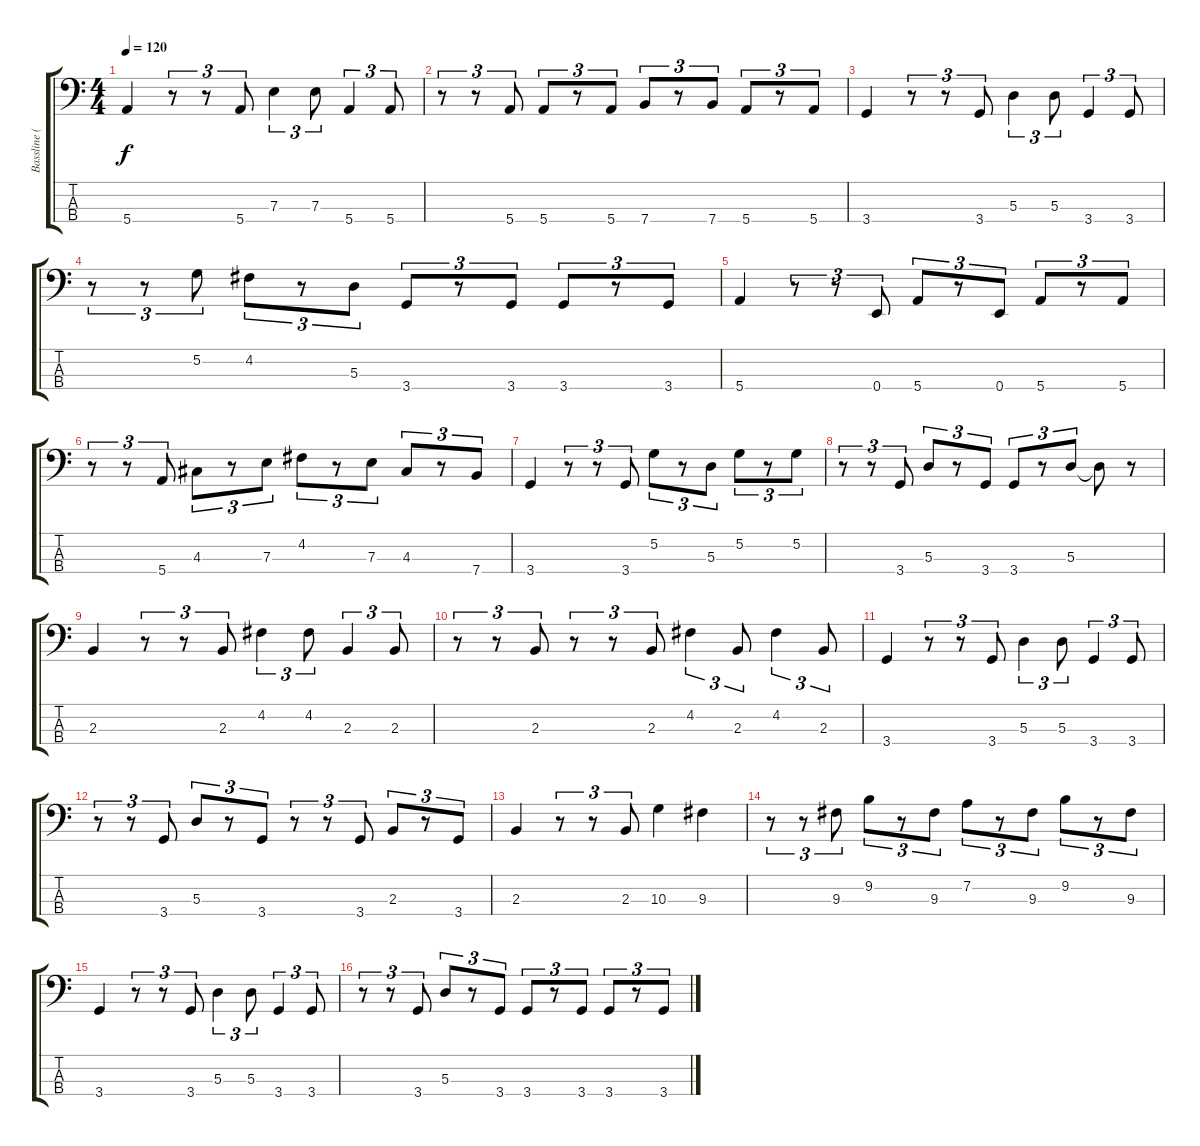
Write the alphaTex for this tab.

\track ("Bassline (Seriously Transcribed)" "Bassline (") {instrument electricbassfinger}
\staff {score tabs}
\tuning (G2 D2 A1 E1) {hide}
\ts (4 4)
\tempo 120
\clef f4
\ks c
5.4.4{dy f} r.8{tu (3 2)} r.8{tu (3 2)} 5.4.8{tu (3 2)} 7.3.4{tu (3 2)} 7.3.8{tu (3 2)} 5.4.4{tu (3 2)} 5.4.8{tu (3 2)} |
r.8{tu (3 2)} r.8{tu (3 2)} 5.4.8{tu (3 2)} 5.4.8{tu (3 2)} r.8{tu (3 2)} 5.4.8{tu (3 2)} 7.4.8{tu (3 2)} r.8{tu (3 2)} 7.4.8{tu (3 2)} 5.4.8{tu (3 2)} r.8{tu (3 2)} 5.4.8{tu (3 2)} |
3.4.4 r.8{tu (3 2)} r.8{tu (3 2)} 3.4.8{tu (3 2)} 5.3.4{tu (3 2)} 5.3.8{tu (3 2)} 3.4.4{tu (3 2)} 3.4.8{tu (3 2)} |
r.8{tu (3 2)} r.8{tu (3 2)} 5.2.8{tu (3 2)} 4.2.8{tu (3 2)} r.8{tu (3 2)} 5.3.8{tu (3 2)} 3.4.8{tu (3 2)} r.8{tu (3 2)} 3.4.8{tu (3 2)} 3.4.8{tu (3 2)} r.8{tu (3 2)} 3.4.8{tu (3 2)} |
5.4.4 r.8{tu (3 2)} r.8{tu (3 2)} 0.4.8{tu (3 2)} 5.4.8{tu (3 2)} r.8{tu (3 2)} 0.4.8{tu (3 2)} 5.4.8{tu (3 2)} r.8{tu (3 2)} 5.4.8{tu (3 2)} |
r.8{tu (3 2)} r.8{tu (3 2)} 5.4.8{tu (3 2)} 4.3.8{tu (3 2)} r.8{tu (3 2)} 7.3.8{tu (3 2)} 4.2.8{tu (3 2)} r.8{tu (3 2)} 7.3.8{tu (3 2)} 4.3.8{tu (3 2)} r.8{tu (3 2)} 7.4.8{tu (3 2)} |
3.4.4 r.8{tu (3 2)} r.8{tu (3 2)} 3.4.8{tu (3 2)} 5.2.8{tu (3 2)} r.8{tu (3 2)} 5.3.8{tu (3 2)} 5.2.8{tu (3 2)} r.8{tu (3 2)} 5.2.8{tu (3 2)} |
r.8{tu (3 2)} r.8{tu (3 2)} 3.4.8{tu (3 2)} 5.3.8{tu (3 2)} r.8{tu (3 2)} 3.4.8{tu (3 2)} 3.4.8{tu (3 2)} r.8{tu (3 2)} 5.3.8{tu (3 2)} 5.3{t}.8 r.8 |
2.3.4 r.8{tu (3 2)} r.8{tu (3 2)} 2.3.8{tu (3 2)} 4.2.4{tu (3 2)} 4.2.8{tu (3 2)} 2.3.4{tu (3 2)} 2.3.8{tu (3 2)} |
r.8{tu (3 2)} r.8{tu (3 2)} 2.3.8{tu (3 2)} r.8{tu (3 2)} r.8{tu (3 2)} 2.3.8{tu (3 2)} 4.2.4{tu (3 2)} 2.3.8{tu (3 2)} 4.2.4{tu (3 2)} 2.3.8{tu (3 2)} |
3.4.4 r.8{tu (3 2)} r.8{tu (3 2)} 3.4.8{tu (3 2)} 5.3.4{tu (3 2)} 5.3.8{tu (3 2)} 3.4.4{tu (3 2)} 3.4.8{tu (3 2)} |
r.8{tu (3 2)} r.8{tu (3 2)} 3.4.8{tu (3 2)} 5.3.8{tu (3 2)} r.8{tu (3 2)} 3.4.8{tu (3 2)} r.8{tu (3 2)} r.8{tu (3 2)} 3.4.8{tu (3 2)} 2.3.8{tu (3 2)} r.8{tu (3 2)} 3.4.8{tu (3 2)} |
2.3.4 r.8{tu (3 2)} r.8{tu (3 2)} 2.3.8{tu (3 2)} 10.3.4 9.3.4 |
r.8{tu (3 2)} r.8{tu (3 2)} 9.3.8{tu (3 2)} 9.2.8{tu (3 2)} r.8{tu (3 2)} 9.3.8{tu (3 2)} 7.2.8{tu (3 2)} r.8{tu (3 2)} 9.3.8{tu (3 2)} 9.2.8{tu (3 2)} r.8{tu (3 2)} 9.3.8{tu (3 2)} |
3.4.4 r.8{tu (3 2)} r.8{tu (3 2)} 3.4.8{tu (3 2)} 5.3.4{tu (3 2)} 5.3.8{tu (3 2)} 3.4.4{tu (3 2)} 3.4.8{tu (3 2)} |
r.8{tu (3 2)} r.8{tu (3 2)} 3.4.8{tu (3 2)} 5.3.8{tu (3 2)} r.8{tu (3 2)} 3.4.8{tu (3 2)} 3.4.8{tu (3 2)} r.8{tu (3 2)} 3.4.8{tu (3 2)} 3.4.8{tu (3 2)} r.8{tu (3 2)} 3.4.8{tu (3 2)}
